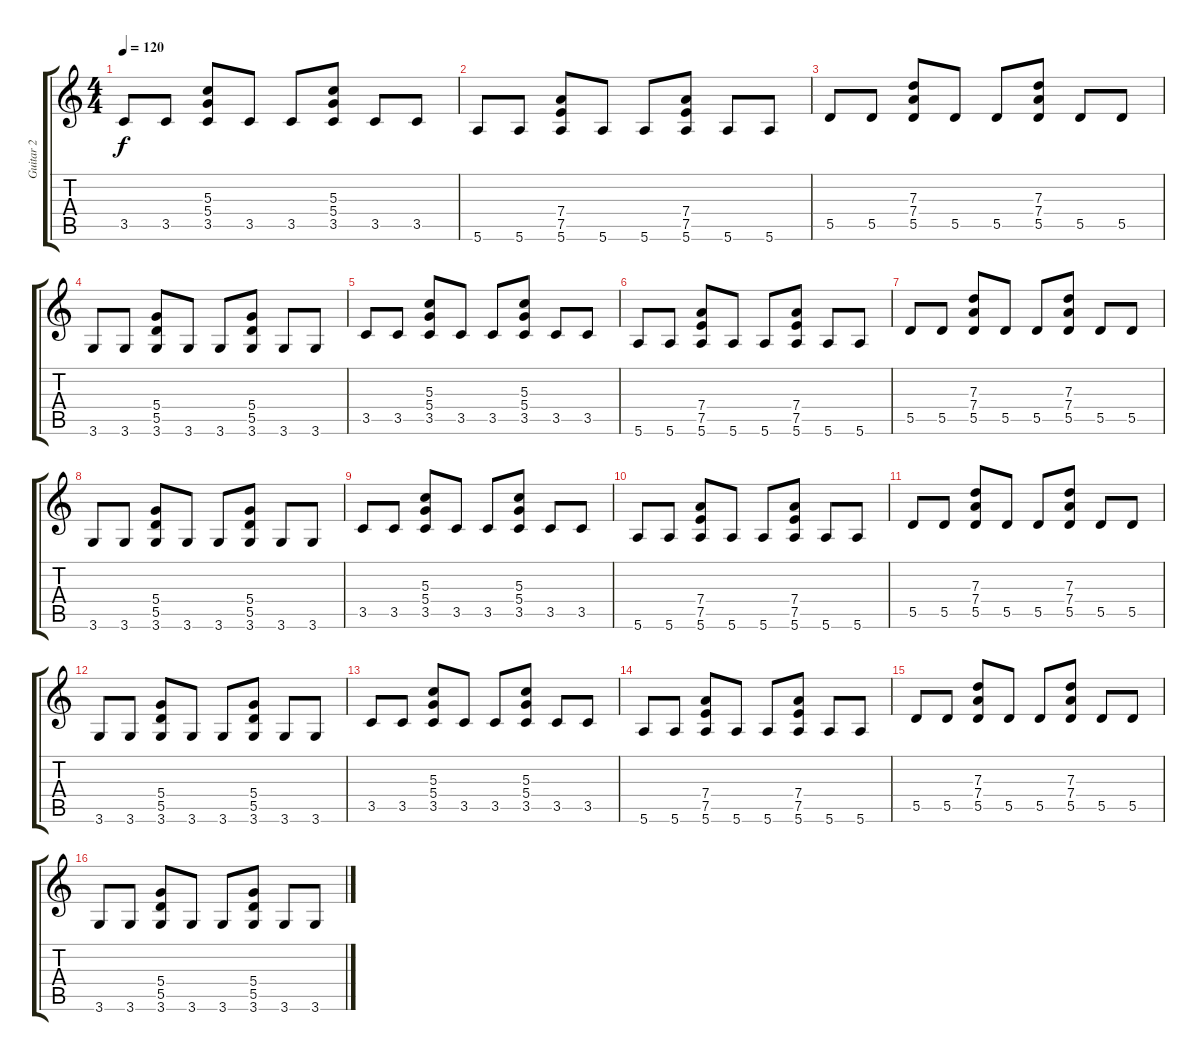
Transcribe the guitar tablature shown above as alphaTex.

\track ("Guitar 2" "Guitar 2") {instrument distortionguitar}
\staff {score tabs}
\tuning (E4 B3 G3 D3 A2 E2) {hide}
\ts (4 4)
\tempo 120
\clef g2
\ks c
3.5.8{dy f} 3.5.8 (5.3 5.4 3.5).8 3.5.8 3.5.8 (5.3 5.4 3.5).8 3.5.8 3.5.8 |
5.6.8 5.6.8 (7.4 7.5 5.6).8 5.6.8 5.6.8 (7.4 7.5 5.6).8 5.6.8 5.6.8 |
5.5.8 5.5.8 (7.3 7.4 5.5).8 5.5.8 5.5.8 (7.3 7.4 5.5).8 5.5.8 5.5.8 |
3.6.8 3.6.8 (5.4 5.5 3.6).8 3.6.8 3.6.8 (5.4 5.5 3.6).8 3.6.8 3.6.8 |
3.5.8{volume 10} 3.5.8 (5.3 5.4 3.5).8 3.5.8 3.5.8 (5.3 5.4 3.5).8 3.5.8 3.5.8 |
5.6.8 5.6.8 (7.4 7.5 5.6).8 5.6.8 5.6.8 (7.4 7.5 5.6).8 5.6.8 5.6.8 |
5.5.8 5.5.8 (7.3 7.4 5.5).8 5.5.8 5.5.8 (7.3 7.4 5.5).8 5.5.8 5.5.8 |
3.6.8 3.6.8 (5.4 5.5 3.6).8 3.6.8 3.6.8 (5.4 5.5 3.6).8 3.6.8 3.6.8 |
3.5.8 3.5.8 (5.3 5.4 3.5).8 3.5.8 3.5.8 (5.3 5.4 3.5).8 3.5.8 3.5.8 |
5.6.8 5.6.8 (7.4 7.5 5.6).8 5.6.8 5.6.8 (7.4 7.5 5.6).8 5.6.8 5.6.8 |
5.5.8 5.5.8 (7.3 7.4 5.5).8 5.5.8 5.5.8 (7.3 7.4 5.5).8 5.5.8 5.5.8 |
3.6.8 3.6.8 (5.4 5.5 3.6).8 3.6.8 3.6.8 (5.4 5.5 3.6).8 3.6.8 3.6.8 |
3.5.8 3.5.8 (5.3 5.4 3.5).8 3.5.8 3.5.8 (5.3 5.4 3.5).8 3.5.8 3.5.8 |
5.6.8 5.6.8 (7.4 7.5 5.6).8 5.6.8 5.6.8 (7.4 7.5 5.6).8 5.6.8 5.6.8 |
5.5.8 5.5.8 (7.3 7.4 5.5).8 5.5.8 5.5.8 (7.3 7.4 5.5).8 5.5.8 5.5.8 |
3.6.8 3.6.8 (5.4 5.5 3.6).8 3.6.8 3.6.8 (5.4 5.5 3.6).8 3.6.8 3.6.8
